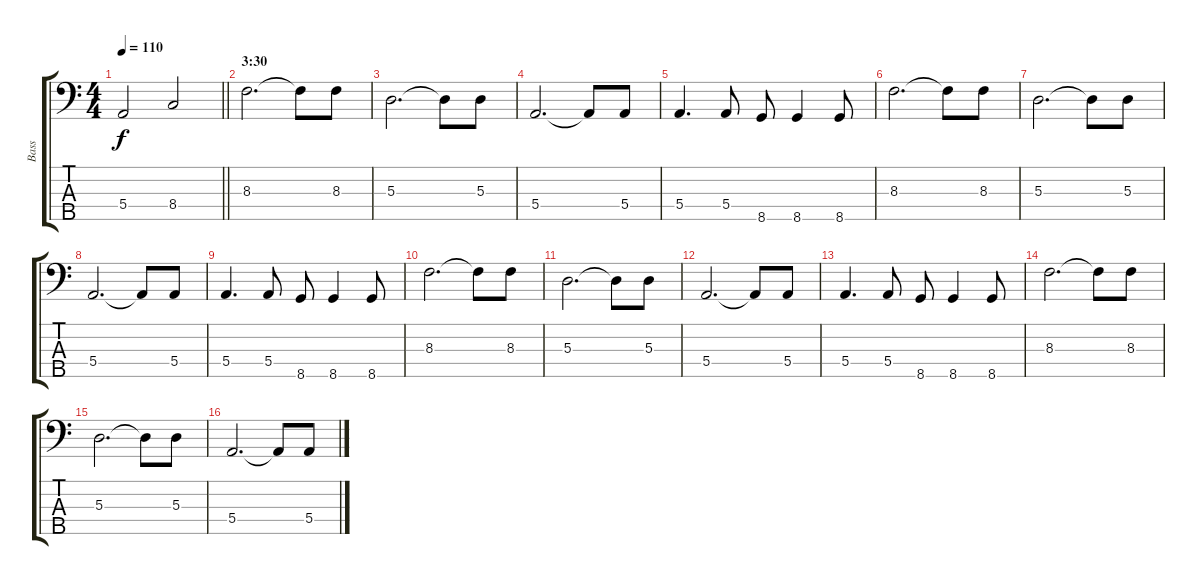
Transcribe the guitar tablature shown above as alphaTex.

\track ("Bass" "Bass") {instrument electricbassfinger}
\staff {score tabs}
\tuning (G2 D2 A1 E1 B0) {hide}
\ts (4 4)
\tempo 110
\clef f4
\barLineRight lightlight
\ks c
5.4.2{dy f} 8.4.2 |
\section ("" "3:30")
8.3.2{d} 8.3{t}.8 8.3.8 |
5.3.2{d} 5.3{t}.8 5.3.8 |
5.4.2{d} 5.4{t}.8 5.4.8 |
5.4.4{d} 5.4.8 8.5.8 8.5.4 8.5.8 |
8.3.2{d} 8.3{t}.8 8.3.8 |
5.3.2{d} 5.3{t}.8 5.3.8 |
5.4.2{d} 5.4{t}.8 5.4.8 |
5.4.4{d} 5.4.8 8.5.8 8.5.4 8.5.8 |
8.3.2{d} 8.3{t}.8 8.3.8 |
5.3.2{d} 5.3{t}.8 5.3.8 |
5.4.2{d} 5.4{t}.8 5.4.8 |
5.4.4{d} 5.4.8 8.5.8 8.5.4 8.5.8 |
8.3.2{d} 8.3{t}.8 8.3.8 |
5.3.2{d} 5.3{t}.8 5.3.8 |
5.4.2{d} 5.4{t}.8 5.4.8
